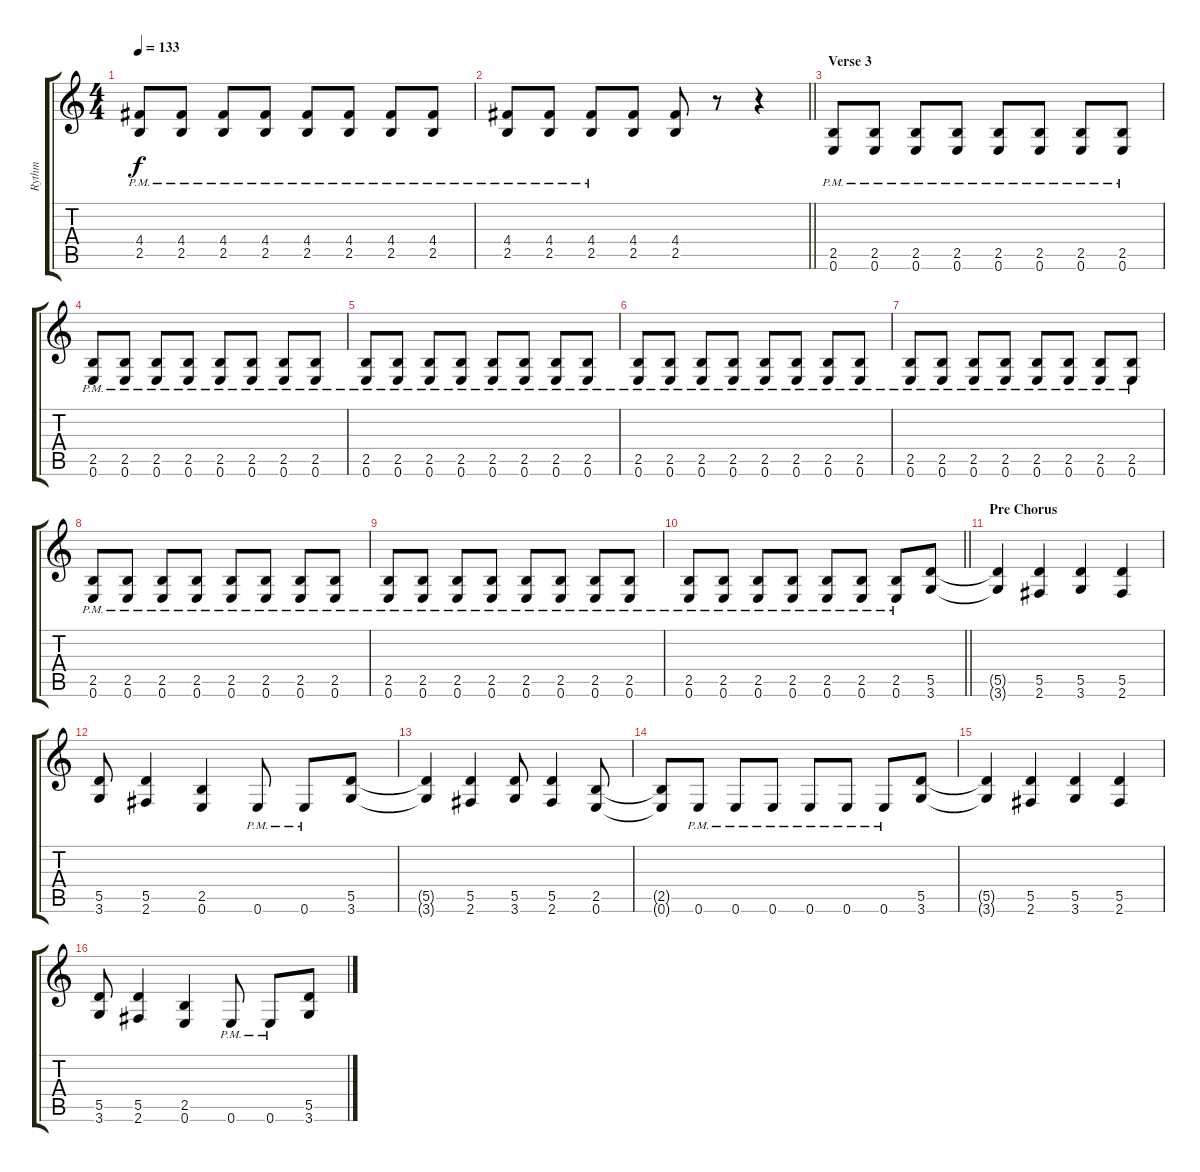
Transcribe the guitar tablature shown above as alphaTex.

\track ("Rythm" "Rythm") {instrument distortionguitar}
\staff {score tabs}
\tuning (E4 B3 G3 D3 A2 E2) {hide}
\ts (4 4)
\tempo 133
\clef g2
\ks c
(4.4{pm} 2.5{pm}).8{dy f} (4.4{pm} 2.5{pm}).8 (4.4{pm} 2.5{pm}).8 (4.4{pm} 2.5{pm}).8 (4.4{pm} 2.5{pm}).8 (4.4{pm} 2.5{pm}).8 (4.4{pm} 2.5{pm}).8 (4.4{pm} 2.5{pm}).8 |
\barLineRight lightlight
(4.4{pm} 2.5{pm}).8 (4.4{pm} 2.5{pm}).8 (4.4{pm} 2.5{pm}).8 (4.4 2.5).8 (4.4 2.5).8 r.8 r.4 |
\section ("" "Verse 3")
(2.5{pm} 0.6{pm}).8 (2.5{pm} 0.6{pm}).8 (2.5{pm} 0.6{pm}).8 (2.5{pm} 0.6{pm}).8 (2.5{pm} 0.6{pm}).8 (2.5{pm} 0.6{pm}).8 (2.5{pm} 0.6{pm}).8 (2.5{pm} 0.6{pm}).8 |
(2.5{pm} 0.6{pm}).8 (2.5{pm} 0.6{pm}).8 (2.5{pm} 0.6{pm}).8 (2.5{pm} 0.6{pm}).8 (2.5{pm} 0.6{pm}).8 (2.5{pm} 0.6{pm}).8 (2.5{pm} 0.6{pm}).8 (2.5{pm} 0.6{pm}).8 |
(2.5{pm} 0.6{pm}).8 (2.5{pm} 0.6{pm}).8 (2.5{pm} 0.6{pm}).8 (2.5{pm} 0.6{pm}).8 (2.5{pm} 0.6{pm}).8 (2.5{pm} 0.6{pm}).8 (2.5{pm} 0.6{pm}).8 (2.5{pm} 0.6{pm}).8 |
(2.5{pm} 0.6{pm}).8 (2.5{pm} 0.6{pm}).8 (2.5{pm} 0.6{pm}).8 (2.5{pm} 0.6{pm}).8 (2.5{pm} 0.6{pm}).8 (2.5{pm} 0.6{pm}).8 (2.5{pm} 0.6{pm}).8 (2.5{pm} 0.6{pm}).8 |
(2.5{pm} 0.6{pm}).8 (2.5{pm} 0.6{pm}).8 (2.5{pm} 0.6{pm}).8 (2.5{pm} 0.6{pm}).8 (2.5{pm} 0.6{pm}).8 (2.5{pm} 0.6{pm}).8 (2.5{pm} 0.6{pm}).8 (2.5{pm} 0.6{pm}).8 |
(2.5{pm} 0.6{pm}).8 (2.5{pm} 0.6{pm}).8 (2.5{pm} 0.6{pm}).8 (2.5{pm} 0.6{pm}).8 (2.5{pm} 0.6{pm}).8 (2.5{pm} 0.6{pm}).8 (2.5{pm} 0.6{pm}).8 (2.5{pm} 0.6{pm}).8 |
(2.5{pm} 0.6{pm}).8 (2.5{pm} 0.6{pm}).8 (2.5{pm} 0.6{pm}).8 (2.5{pm} 0.6{pm}).8 (2.5{pm} 0.6{pm}).8 (2.5{pm} 0.6{pm}).8 (2.5{pm} 0.6{pm}).8 (2.5{pm} 0.6{pm}).8 |
\barLineRight lightlight
(2.5{pm} 0.6{pm}).8 (2.5{pm} 0.6{pm}).8 (2.5{pm} 0.6{pm}).8 (2.5{pm} 0.6{pm}).8 (2.5{pm} 0.6{pm}).8 (2.5{pm} 0.6{pm}).8 (2.5{pm} 0.6{pm}).8 (5.5 3.6).8 |
\section ("" "Pre Chorus")
(5.5{t} 3.6{t}).4 (5.5 2.6).4 (5.5 3.6).4 (5.5 2.6).4 |
(5.5 3.6).8 (5.5 2.6).4 (2.5 0.6).4 0.6{pm}.8 0.6{pm}.8 (5.5 3.6).8 |
(5.5{t} 3.6{t}).4 (5.5 2.6).4 (5.5 3.6).8 (5.5 2.6).4 (2.5 0.6).8 |
(2.5{t} 0.6{t}).8 0.6{pm}.8 0.6{pm}.8 0.6{pm}.8 0.6{pm}.8 0.6{pm}.8 0.6{pm}.8 (5.5 3.6).8 |
(5.5{t} 3.6{t}).4 (5.5 2.6).4 (5.5 3.6).4 (5.5 2.6).4 |
(5.5 3.6).8 (5.5 2.6).4 (2.5 0.6).4 0.6{pm}.8 0.6{pm}.8 (5.5 3.6).8
